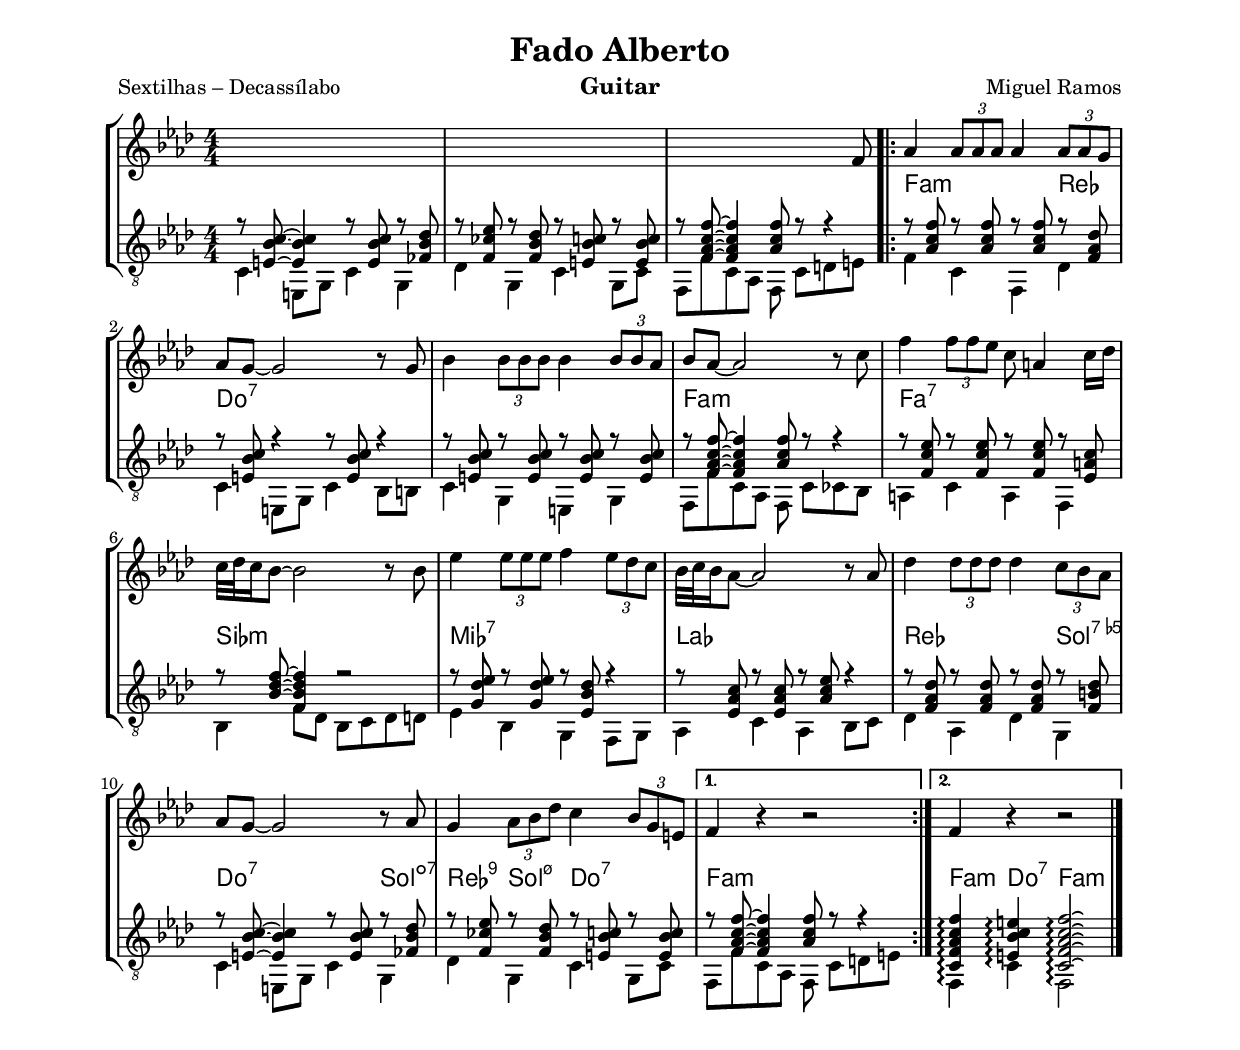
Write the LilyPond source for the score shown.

% Fado Alberto
% Engraved by Joan Josep Ordinas Rosa <jordinas@gmail.com> 

\version "2.19.36"

% Fado Alberto
% Engraved by Joan Josep Ordinas Rosa <jordinas@gmail.com> 

\version "2.19.36"
\language portugues

%%%%%%%%%%%%%%%%%%%%%%%%%%%%%%%%%%%%%%%%%%%%%%%%%%%%%%%%%%%%%%%%%%%%%%%%
% Page setup
%%%%%%%%%%%%%%%%%%%%%%%%%%%%%%%%%%%%%%%%%%%%%%%%%%%%%%%%%%%%%%%%%%%%%%%%

\paper {
  #(set-paper-size "a4")
  top-margin = 25\mm
  bottom-margin = 20\mm
  left-margin = 20\mm
  line-width =  170\mm
  ragged-bottom = ##t
}

\header {
  title = "Fado Alberto"
  composer = "Miguel Ramos"
  poet = "Sextilhas – Decassílabo"
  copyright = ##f
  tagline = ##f
}

MːStave = {
  \clef treble
  \key fa \minor
  \numericTimeSignature
  \time 4/4
}

MːTablature = {
  \clef tab
  \key fa \minor
  \numericTimeSignature
  \time 4/4
}

% EOF

% Fado Alberto
% Engraved by Joan Josep Ordinas Rosa <jordinas@gmail.com> 

\version "2.19.36"
\language portugues

%%%%%%%%%%%%%%%%%%%%%%%%%%%%%%%%%%%%%%%%%%%%%%%%%%%%%%%%%%%%%%%%%%%%%%%%
% Melody
%%%%%%%%%%%%%%%%%%%%%%%%%%%%%%%%%%%%%%%%%%%%%%%%%%%%%%%%%%%%%%%%%%%%%%%%

MːMelody = \relative reb' {
  %\partial 8 fa8 |
  s2 s4 s8 fa8
  \repeat volta 2 {
    \set Score.currentBarNumber = #1
    lab4 \times 2/3 { lab8 lab lab } lab4 \times 2/3 { lab8 lab sol } |
    lab8 sol8~ sol2 r8 sol8 |
    sib4 \times 2/3 { sib8 sib sib } sib4 \times 2/3 { sib8 sib lab } |
    sib8 lab~ lab2 r8 do |
    fa4 \times 2/3 { fa8 fa mib } do8 la4 do16 reb |
    do32 reb do16 sib8~ sib2 r8 sib8 |
    mib4 \times 2/3 { mib8 mib mib } fa4 \times 2/3 { mib8 reb do } |
    sib32 do sib16 lab8~ lab2 r8 lab8 |
    reb4 \times 2/3 { reb8 reb reb } reb4 \times 2/3 { do8 sib lab } |
    lab8 sol~ sol2 r8 lab |
    sol4 \times 2/3 { lab8 sib reb } do4 \times 2/3 { sib8 sol mi }
  }
  \alternative {
    { fa4 r4 r2 }
    { fa4 r4 r2 \bar "|." }
  }
}

% Desired measures for line
MːBreaks = \notemode {
  s1
  \repeat volta 2 {
    s1 * 4 \break
    s1 * 4 \break
    s1 * 3
  }
  \alternative {
    { s1 }
    { s1 }
  }
}

% EOF

% Fado Alberto
% Engraved by Joan Josep Ordinas Rosa <jordinas@gmail.com> 

\version "2.19.36"
\language portugues

%%%%%%%%%%%%%%%%%%%%%%%%%%%%%%%%%%%%%%%%%%%%%%%%%%%%%%%%%%%%%%%%%%%%%%%%
% Classical guitar music bass and chords
%%%%%%%%%%%%%%%%%%%%%%%%%%%%%%%%%%%%%%%%%%%%%%%%%%%%%%%%%%%%%%%%%%%%%%%%
 
MːBass = \relative reb {
  do4 mi,8 sol do4 sol |
  reb'4 sol,4 do sol8 do |
  fa,8 fa' do lab fa do'8[ re mi] |
  \repeat volta 2 {
    fa4 do fa, reb' |
    do4 mi,8 sol do4 sib8 si |
    do4 sol mi sol |
    fa8 fa' do lab fa do'[ dob sib] |

    la4 do la fa |
    sib4 fa'8 reb sib do reb re |
    mib4 sib sol fa8 sol |
    lab4 do lab sib8 do |

    reb4 lab reb sol, |
    do4 mi,8 sol do4 sol |
    reb'4 sol,4 do sol8 do
  }
  \alternative {
    { fa,8 fa' do lab fa do'[ re mi] }
    { fa,4\arpeggio do'\arpeggio fa,2\arpeggio }
  }
}

MːChords = \relative reb {
  r8 <mi sib' do>~ <mi sib' do>4 r8 <mi sib' do> r8 <fab sib reb>
  r8 <fa dob' mib> r8 <fa sib reb> r8 <mi sib' do> r8 <mi sib' do>
  r8 <fa lab do fa>8~ <fa lab do fa>4 <lab do fa>8 r8 r4 
  \repeat volta 2 {
      r8 <lab do fa> r8 <lab do fa> r8 <lab do fa> r8 <fa lab reb>
      r8 <mi sib' do> r4  r8 <mi sib' do> r4
      r8 <mi sib' do> r8 <mi sib' do> r8 <mi sib' do> r8 <mi sib' do> 
      r8 <fa~ lab do fa>8~ <fa lab do fa>4 <lab do fa>8 r8 r4

      r8 <fa do' mib> r8 <fa do' mib> r8 <fa do' mib> r8 <mib la do>
      r8 <sib' reb fa>~ <fa sib reb fa>4 r2
      r8 <sol reb' mib> r8 <sol reb' mib> r8 <mib sib' reb> r4
      r8 <mib lab do> r8 <mib lab do> r8 <lab do mib> r4

      r8 <fa lab reb> r8 <fa lab reb> r8 <fa lab reb> r8 <fa si reb>
      r8 <mi sib' do>~ <mi sib' do>4 r8 <mi sib' do> r8 <fab sib reb>
      r8 <fa dob' mib> r8 <fa sib reb> r8 <mi sib' do> r8 <mi sib' do>
  }
  \alternative {
    { r8 <fa lab do fa>8~ <fa lab do fa>4 <lab do fa>8 r8 r4 }
    {
      <do, fa lab do fa>4\arpeggio
      <mi sib' do mi>4\arpeggio
      <do fa lab do fa>2\arpeggio\laissezVibrer
    }
  }
}

% EOF

% Fado Alberto
% Engraved by Joan Josep Ordinas Rosa <jordinas@gmail.com> 

\version "2.19.36"
\language portugues

%%%%%%%%%%%%%%%%%%%%%%%%%%%%%%%%%%%%%%%%%%%%%%%%%%%%%%%%%%%%%%%%%%%%%%%%
% Guitar arrangement harmony
%%%%%%%%%%%%%%%%%%%%%%%%%%%%%%%%%%%%%%%%%%%%%%%%%%%%%%%%%%%%%%%%%%%%%%%%

MːHarmony = \chordmode {
  \set chordChanges = ##t
  \skip 1
  \repeat volta 2 {
   fa2.:m reb4 do1:7 do1:7 fa1:m
   fa1:7 sib1:m mib1:7 lab1
   reb2. sol4:7.5- | do2.:7 sol4:dim7 | reb4:9 sol4:m7.5- do2:7 |
  }
  \alternative {
    { fa1:m }
    { 
      \set chordChanges = ##f
      fa4:m do4:7 fa2:m
    }
  }
}

% EOF


%%%%%%%%%%%%%%%%%%%%%%%%%%%%%%%%%%%%%%%%%%%%%%%%%%%%%%%%%%%%%%%%%%%%%%%%
% Classical guitar score
%%%%%%%%%%%%%%%%%%%%%%%%%%%%%%%%%%%%%%%%%%%%%%%%%%%%%%%%%%%%%%%%%%%%%%%%

#(set-global-staff-size 18)

\header {
  instrument = "Guitar"
}

\score {
  \new StaffGroup <<
    \new Staff {
      \new Voice {
	\MːStave
	s1 * 2
	\MːMelody
      }
    }
    \new ChordNames {
      s1 * 2
      \MːHarmony
    }
    \new Staff \with {
      \consists "Span_arpeggio_engraver"
    } <<
      \set Staff.connectArpeggios = ##t
      \MːStave
      \clef "treble_8"
      \new Voice {
	\voiceOne
	\MːChords
      }
      \new Voice {
	\voiceTwo
	\MːBass
      }
    >>
  >>
  \layout {
    \context { \Voice
      %\remove "Fingering_engraver"
      %\remove "New_fingering_engraver"
    }
    \context { \ChordNames
      %\override ChordName #'font-size = #-3
    }
    indent = 0.0\cm
  }
  %\midi { }
}

% EOF
